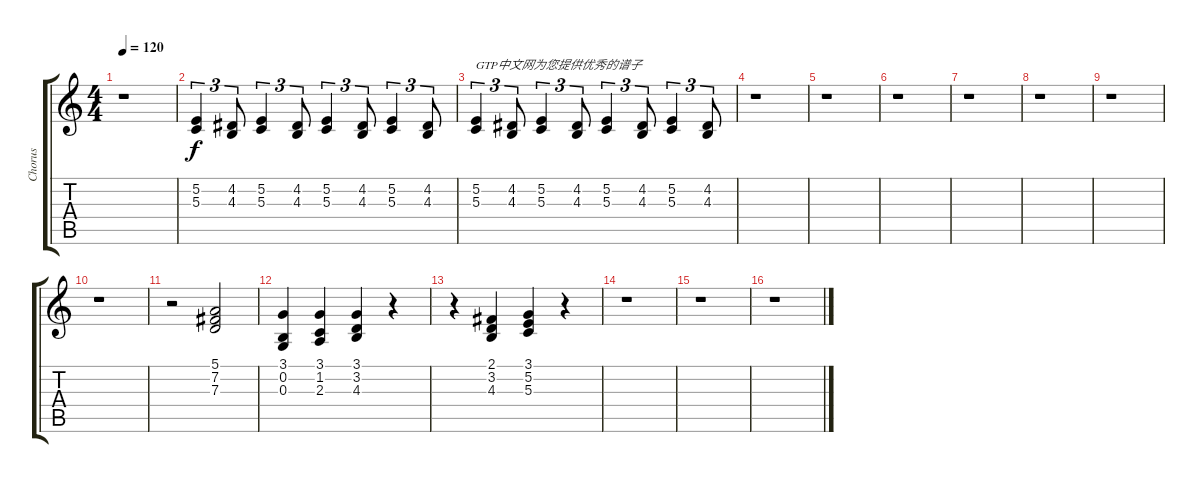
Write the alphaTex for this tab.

\track ("Chorus" "Chorus") {instrument choiraahs}
\staff {score tabs}
\tuning (E4 B3 G3 D3 A2 E2) {hide}
\ts (4 4)
\tempo 120
\clef g2
\ks c
r.1{dy f instrument choiraahs} |
(5.2 5.3).4{tu (3 2)} (4.2 4.3).8{tu (3 2)} (5.2 5.3).4{tu (3 2)} (4.2 4.3).8{tu (3 2)} (5.2 5.3).4{tu (3 2)} (4.2 4.3).8{tu (3 2)} (5.2 5.3).4{tu (3 2)} (4.2 4.3).8{tu (3 2)} |
(5.2 5.3).4{tu (3 2) txt "GTP中文网为您提供优秀的谱子"} (4.2 4.3).8{tu (3 2)} (5.2 5.3).4{tu (3 2)} (4.2 4.3).8{tu (3 2)} (5.2 5.3).4{tu (3 2)} (4.2 4.3).8{tu (3 2)} (5.2 5.3).4{tu (3 2)} (4.2 4.3).8{tu (3 2)} |
r.1 |
r.1 |
r.1 |
r.1 |
r.1 |
r.1 |
r.1 |
r.2 (5.1 7.2 7.3).2 |
(3.1 0.2 0.3).4 (3.1 1.2 2.3).4 (3.1 3.2 4.3).4 r.4 |
r.4 (2.1 3.2 4.3).4 (3.1 5.2 5.3).4 r.4 |
r.1 |
r.1 |
r.1
